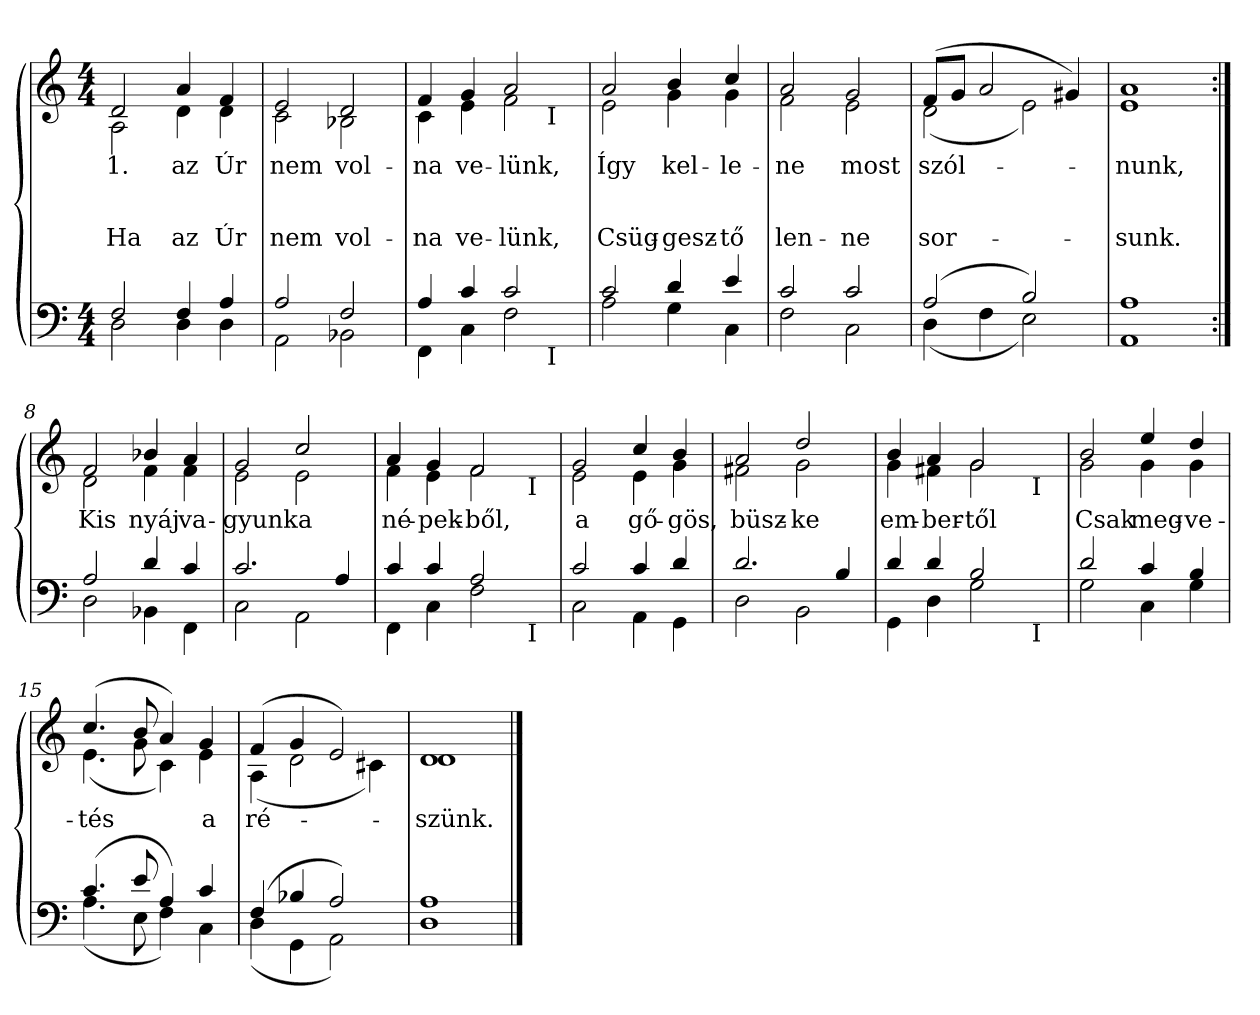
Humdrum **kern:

**kern	**kern	**text	**text	**text	**text
*part2	*part1	*part1	*part1	*part1	*part1
*staff2	*staff1	*staff1	*staff1	*staff1	*staff1
*clefF4	*clefG2	*	*	*	*
*k[]	*k[]	*	*	*	*
*C:	*C:	*	*	*	*
*M4/4	*M4/4	*	*	*	*
=1	=1	=1	=1	=1	=1
*^	*	*	*	*	*
!	!	!LO:TX:a:B:t=Grave	!	!	!	!
!	!	!	!LO:LY:b	!	!	!LO:LY:b
*	*	*^	*	*	*	*
2F/	2D\	2d/	2A\	1.	.	.	Ha
!	!	!	!	!LO:LY:b	!	!	!LO:LY:b
4F/	4D\	4a/	4d\	az	.	.	az
!	!	!	!	!LO:LY:b	!	!	!LO:LY:b
4A/	4D\	4f/	4d\	Úr	.	.	Úr
=2	=2	=2	=2	=2	=2	=2	=2
!	!	!	!	!LO:LY:b	!	!	!LO:LY:b
2A/	2AA\	2e/	2c\	nem	.	.	nem
!	!	!	!	!LO:LY:b	!	!	!LO:LY:b
2F/	2BB-X\	2d/	2B-X\	vol-	.	.	vol-
*	*	*v	*v	*	*	*	*
=3	=3	=3	=3	=3	=3	=3
*	*	*^	*	*	*	*
!	!	!	!	!LO:LY:b	!	!	!LO:LY:b
*	*^	*	*^	*	*	*	*
4A/	4FF\	2.ryy	4f/	4c\	2.ryy	-na	.	.	-na
!	!	!	!	!	!	!LO:LY:b	!	!	!LO:LY:b
4c/	4C\	.	4g/	4e\	.	ve-	.	.	ve-
!	!	!	!	!	!	!LO:LY:b	!	!	!LO:LY:b
2c/	2F\	.	2a/	2f\	.	-lünk,	.	.	-lünk,
!	!	!	!	!	!LO:TX:b:t=I	!	!	!	!
!	!	!LO:TX:b:t=I	!	!	!	!	!	!	!
.	.	4ryy	.	.	4ryy	.	.	.	.
*	*v	*v	*	*	*	*	*	*	*
*	*	*v	*v	*v	*	*	*	*
=4	=4	=4	=4	=4	=4	=4
*	*^	*^	*	*	*	*
*	*	*	*	*^	*	*	*	*
!	!	!	!	!	!	!LO:LY:b	!	!	!LO:LY:b
*	*v	*v	*	*	*	*	*	*	*
*	*	*	*v	*v	*	*	*	*
2c/	2A\	2a/	2e\	Így	.	.	Csüg-
!	!	!	!	!LO:LY:b	!	!	!LO:LY:b
4d/	4G\	4b/	4g\	kel-	.	.	-gesz-
!	!	!	!	!LO:LY:b	!	!	!LO:LY:b
4e/	4C\	4cc/	4g\	-le-	.	.	-tő
=5	=5	=5	=5	=5	=5	=5	=5
!	!	!	!	!LO:LY:b	!	!	!LO:LY:b
2c/	2F\	2a/	2f\	-ne	.	.	len-
!	!	!	!	!LO:LY:b	!	!	!LO:LY:b
2c/	2C\	2g/	2e\	most	.	.	-ne
=6	=6	=6	=6	=6	=6	=6	=6
!	!	!	!	!LO:LY:b	!	!	!LO:LY:b
(>2A/	(<4D\	(>8f/L	(<2d\	szól-	.	.	sor-
.	.	8g/J	.	.	.	.	.
.	4F\	2a/	.	.	.	.	.
2B/)	2E\)	.	2e\)	.	.	.	.
.	.	4g#X/)	.	.	.	.	.
=7	=7	=7	=7	=7	=7	=7	=7
!	!	!	!	!LO:LY:b	!	!	!LO:LY:b
1A	1AA	1a	1e	-nunk,	.	.	-sunk.
!!LO:LB:g=z	!!
=8:|!	=8:|!	=8:|!	=8:|!	=8:|!	=8:|!	=8:|!	=8:|!
!	!	!	!	!LO:LY:b	!	!	!
2A/	2D\	2f/	2d\	Kis	.	.	.
!	!	!	!	!LO:LY:b	!	!	!
4d/	4BB-X\	4b-X/	4f\	nyáj	.	.	.
!	!	!	!	!LO:LY:b	!	!	!
4c/	4FF\	4a/	4f\	va-	.	.	.
=9	=9	=9	=9	=9	=9	=9	=9
!	!	!	!	!LO:LY:b	!	!	!
2.c/	2C\	2g/	2e\	-gyunk	.	.	.
!	!	!	!	!LO:LY:b	!	!	!
.	2AA\	2cc/	2e\	a	.	.	.
4A/	.	.	.	.	.	.	.
*	*	*v	*v	*	*	*	*
=10	=10	=10	=10	=10	=10	=10
!	!	!	!LO:LY:b	!	!	!
*	*^	*^	*	*	*	*
*	*	*	*	*^	*	*	*	*
4c/	4FF\	2ryy	4a/	4f\	2ryy	né-	.	.	.
!	!	!	!	!	!	!LO:LY:b	!	!	!
4c/	4C\	.	4g/	4e\	.	-pek-	.	.	.
!	!	!	!	!	!	!LO:LY:b	!	!	!
2A/	2F\	4ryy	2f/	2f\	4ryy	-ből,	.	.	.
.	.	16ryy	.	.	16ryy	.	.	.	.
!	!	!	!	!	!LO:TX:b:t=I	!	!	!	!
!	!	!LO:TX:b:t=I	!	!	!	!	!	!	!
.	.	8.ryy	.	.	8.ryy	.	.	.	.
*	*v	*v	*	*	*	*	*	*	*
*	*	*v	*v	*v	*	*	*	*
=11	=11	=11	=11	=11	=11	=11
*	*^	*^	*	*	*	*
*	*	*	*	*^	*	*	*	*
!	!	!	!	!	!	!LO:LY:b	!	!	!
*	*v	*v	*	*	*	*	*	*	*
*	*	*	*v	*v	*	*	*	*
2c/	2C\	2g/	2e\	a	.	.	.
!	!	!	!	!LO:LY:b	!	!	!
4c/	4AA\	4cc/	4e\	gő-	.	.	.
!	!	!	!	!LO:LY:b	!	!	!
4d/	4GG\	4b/	4g\	-gös,	.	.	.
=12	=12	=12	=12	=12	=12	=12	=12
!	!	!	!	!LO:LY:b	!	!	!
2.d/	2D\	2a/	2f#X\	büsz-	.	.	.
!	!	!	!	!LO:LY:b	!	!	!
.	2BB\	2dd/	2g\	-ke	.	.	.
4B/	.	.	.	.	.	.	.
*	*	*v	*v	*	*	*	*
!!LO:LB:g=z
=13	=13	=13	=13	=13	=13	=13
!	!	!	!LO:LY:b	!	!	!
*	*^	*^	*	*	*	*
*	*	*	*	*^	*	*	*	*
4d/	4GG\	2ryy	4b/	4g\	2ryy	em-	.	.	.
!	!	!	!	!	!	!LO:LY:b	!	!	!
4d/	4D\	.	4a/	4f#X\	.	-ber-	.	.	.
!	!	!	!	!	!	!LO:LY:b	!	!	!
2B/	2G\	4ryy	2g/	2g\	4ryy	-től	.	.	.
.	.	16.ryy	.	.	16.ryy	.	.	.	.
!	!	!	!	!	!LO:TX:b:t=I	!	!	!	!
!	!	!LO:TX:b:t=I	!	!	!	!	!	!	!
.	.	8ryy	.	.	8ryy	.	.	.	.
.	.	32ryy	.	.	32ryy	.	.	.	.
*	*v	*v	*	*	*	*	*	*	*
*	*	*v	*v	*v	*	*	*	*
=14	=14	=14	=14	=14	=14	=14
*	*^	*^	*	*	*	*
*	*	*	*	*^	*	*	*	*
!	!	!	!	!	!	!LO:LY:b	!	!	!
*	*v	*v	*	*	*	*	*	*	*
*	*	*	*v	*v	*	*	*	*
2d/	2G\	2b/	2g\	Csak	.	.	.
!	!	!	!	!LO:LY:b	!	!	!
4c/	4C\	4ee/	4g\	meg-	.	.	.
!	!	!	!	!LO:LY:b	!	!	!
4B/	4G\	4dd/	4g\	-ve-	.	.	.
=15	=15	=15	=15	=15	=15	=15	=15
!	!	!	!	!LO:LY:b	!	!	!
(>4.c/	(<4.A\	(>4.cc/	(<4.e\	-tés	.	.	.
8e/	8E\	8b/	8g\	.	.	.	.
4A/)	4F\)	4a/)	4c\)	.	.	.	.
!	!	!	!	!LO:LY:b	!	!	!
4c/	4C\	4g/	4e\	a	.	.	.
=16	=16	=16	=16	=16	=16	=16	=16
!	!	!	!	!LO:LY:b	!	!	!
(>4F/	(<4D\	(>4f/	(<4A\	ré-	.	.	.
4B-X/	4GG\	4g/	2d\	.	.	.	.
2A/)	2AA\)	2e/)	.	.	.	.	.
.	.	.	4c#X\)	.	.	.	.
=17	=17	=17	=17	=17	=17	=17	=17
!	!	!	!	!LO:LY:b	!	!	!
1A	1D	1d	1d	-szünk.	.	.	.
*v	*v	*	*	*	*	*	*
*	*v	*v	*	*	*	*
==	==	==	==	==	==
*-	*-	*-	*-	*-	*-
